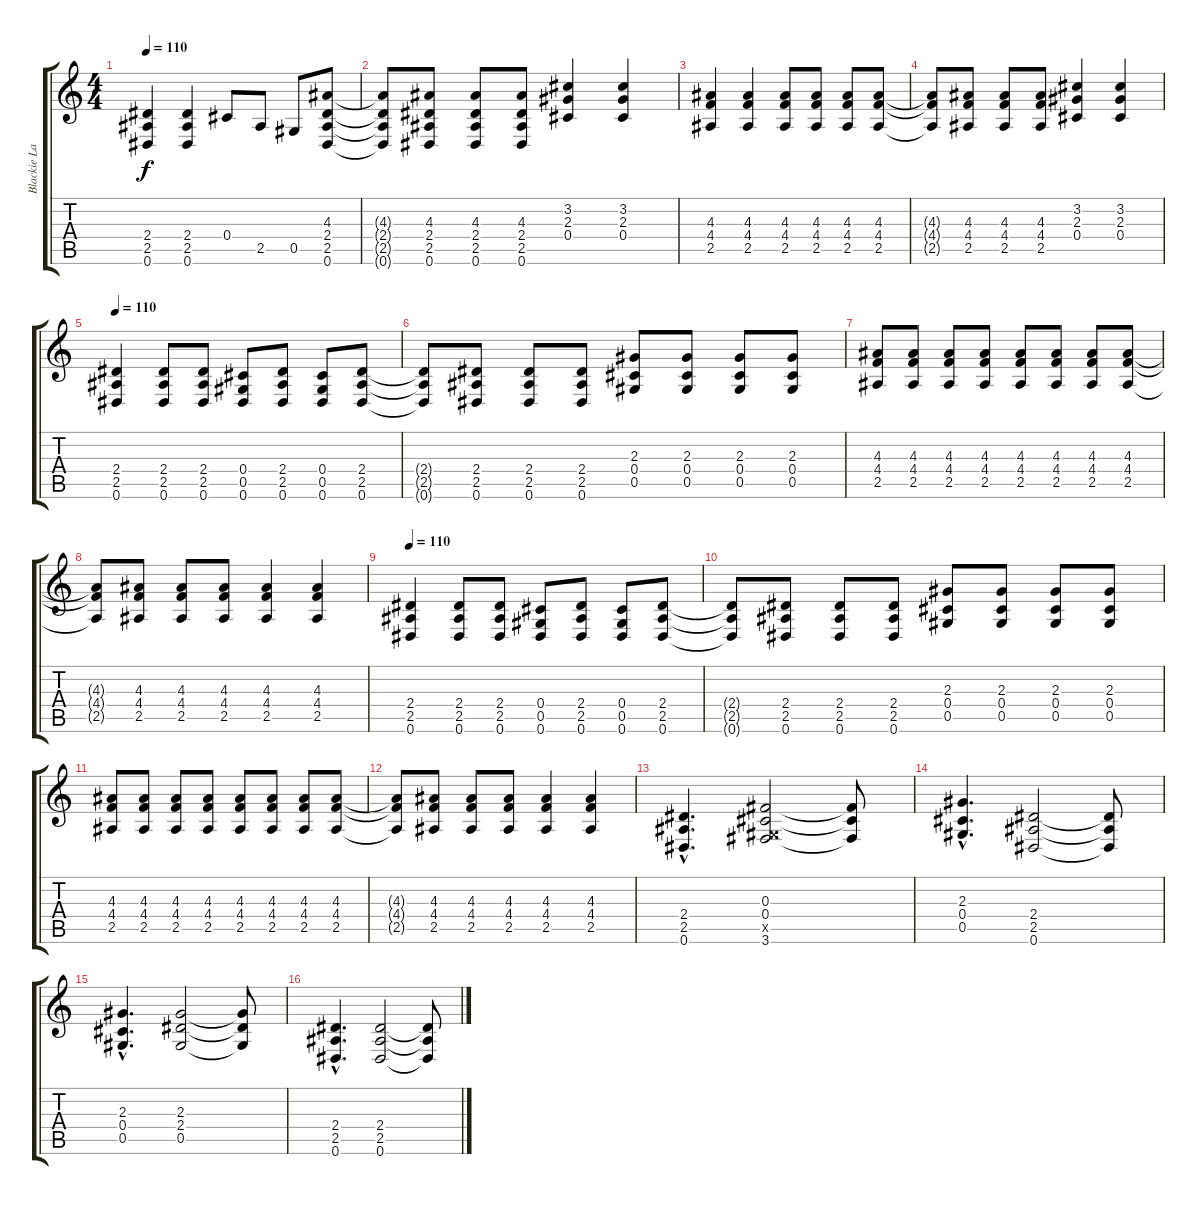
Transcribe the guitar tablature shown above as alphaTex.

\track ("Blackie Lawless/Rythmic Guitar" "Blackie La") {instrument electricguitarclean}
\staff {score tabs}
\tuning (Eb4 Bb3 Gb3 Db3 Ab2 Eb2) {hide}
\ts (4 4)
\tempo 110
\clef g2
\ks c
(2.4 2.5 0.6).4{dy f} (2.4 2.5 0.6).4 0.4.8 2.5.8 0.5.8 (4.3 2.4 2.5 0.6).8 |
(4.3{t} 2.4{t} 2.5{t} 0.6{t}).8 (4.3 2.4 2.5 0.6).8 (4.3 2.4 2.5 0.6).8 (4.3 2.4 2.5 0.6).8 (3.2 2.3 0.4).4 (3.2 2.3 0.4).4 |
(4.3 4.4 2.5).4 (4.3 4.4 2.5).4 (4.3 4.4 2.5).8 (4.3 4.4 2.5).8 (4.3 4.4 2.5).8 (4.3 4.4 2.5).8 |
(4.3{t} 4.4{t} 2.5{t}).8 (4.3 4.4 2.5).8 (4.3 4.4 2.5).8 (4.3 4.4 2.5).8 (3.2 2.3 0.4).4 (3.2 2.3 0.4).4 |
\tempo 110
(2.4 2.5 0.6).4{balance 16 instrument overdrivenguitar} (2.4 2.5 0.6).8 (2.4 2.5 0.6).8 (0.4 0.5 0.6).8 (2.4 2.5 0.6).8 (0.4 0.5 0.6).8 (2.4 2.5 0.6).8 |
(2.4{t} 2.5{t} 0.6{t}).8 (2.4 2.5 0.6).8 (2.4 2.5 0.6).8 (2.4 2.5 0.6).8 (2.3 0.4 0.5).8 (2.3 0.4 0.5).8 (2.3 0.4 0.5).8 (2.3 0.4 0.5).8 |
(4.3 4.4 2.5).8 (4.3 4.4 2.5).8 (4.3 4.4 2.5).8 (4.3 4.4 2.5).8 (4.3 4.4 2.5).8 (4.3 4.4 2.5).8 (4.3 4.4 2.5).8 (4.3 4.4 2.5).8 |
(4.3{t} 4.4{t} 2.5{t}).8 (4.3 4.4 2.5).8 (4.3 4.4 2.5).8 (4.3 4.4 2.5).8 (4.3 4.4 2.5).4 (4.3 4.4 2.5).4 |
\tempo 110
(2.4 2.5 0.6).4{volume 10 balance 16 instrument distortionguitar} (2.4 2.5 0.6).8 (2.4 2.5 0.6).8 (0.4 0.5 0.6).8 (2.4 2.5 0.6).8 (0.4 0.5 0.6).8 (2.4 2.5 0.6).8 |
(2.4{t} 2.5{t} 0.6{t}).8 (2.4 2.5 0.6).8 (2.4 2.5 0.6).8 (2.4 2.5 0.6).8 (2.3 0.4 0.5).8 (2.3 0.4 0.5).8 (2.3 0.4 0.5).8 (2.3 0.4 0.5).8 |
(4.3 4.4 2.5).8 (4.3 4.4 2.5).8 (4.3 4.4 2.5).8 (4.3 4.4 2.5).8 (4.3 4.4 2.5).8 (4.3 4.4 2.5).8 (4.3 4.4 2.5).8 (4.3 4.4 2.5).8 |
(4.3{t} 4.4{t} 2.5{t}).8 (4.3 4.4 2.5).8 (4.3 4.4 2.5).8 (4.3 4.4 2.5).8 (4.3 4.4 2.5).4 (4.3 4.4 2.5).4 |
(2.4{hac} 2.5{hac} 0.6{hac}).4{d volume 16 balance 8} (0.3 0.4 0.5{x} 3.6).2 (0.3{t} 0.4{t} 3.6{t}).8 |
(2.3{hac} 0.4{hac} 0.5{hac}).4{d} (2.4 2.5 0.6).2 (2.4{t} 2.5{t} 0.6{t}).8 |
(2.3{hac} 0.4{hac} 0.5{hac}).4{d} (2.3 2.4 0.5).2 (2.3{t} 2.4{t} 0.5{t}).8 |
(2.4{hac} 2.5{hac} 0.6{hac}).4{d} (2.4 2.5 0.6).2 (2.4{t} 2.5{t} 0.6{t}).8
